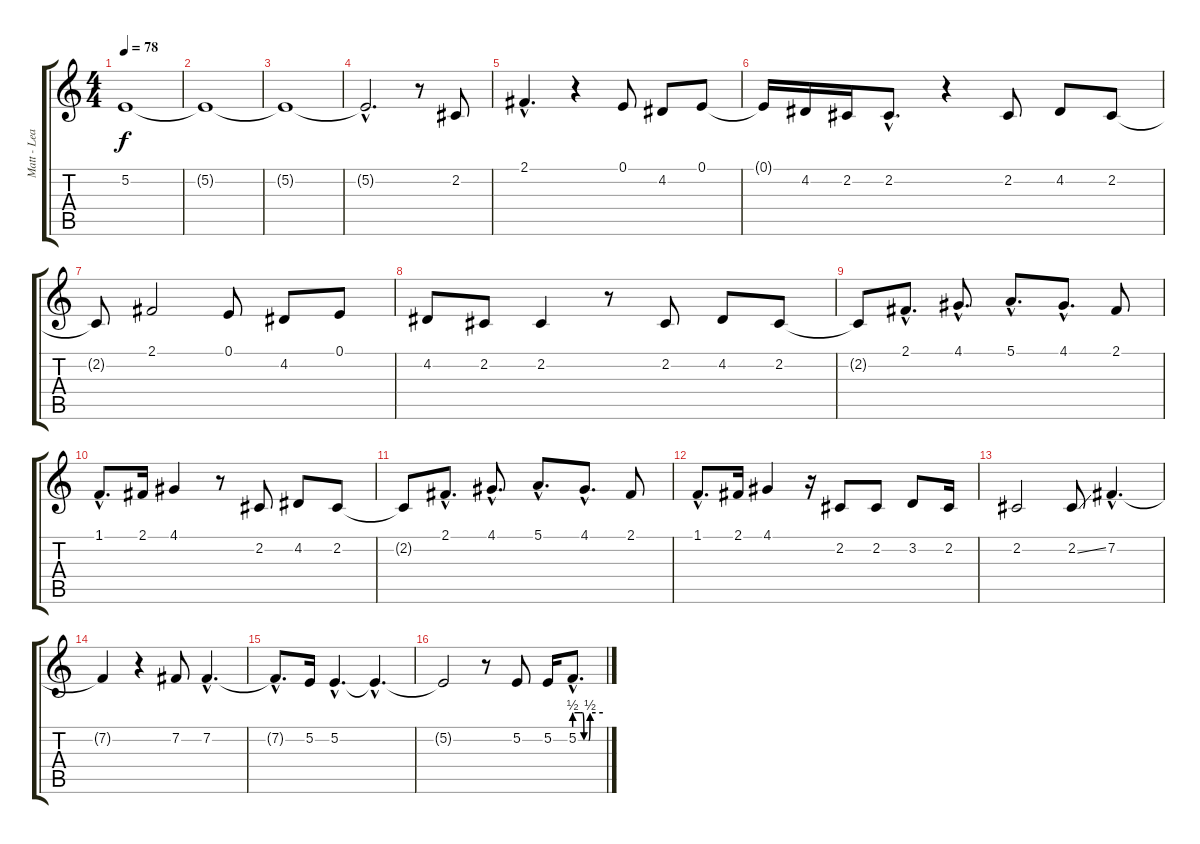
\track ("Matt - Lead Vocals" "Matt - Lea") {instrument trumpet}
\staff {score tabs}
\tuning (E4 B3 G3 D3 A2 E2) {hide}
\ts (4 4)
\tempo 78
\clef g2
\ks c
5.2{t}.1{dy f} |
5.2{t}.1 |
5.2{t}.1 |
5.2{hac t}.2{d} r.8 2.2.8 |
2.1{hac}.4{d} r.4 0.1.8 4.2.8 0.1.8 |
0.1{t}.16 4.2.16 2.2.16 2.2{hac}.8{d} r.4 2.2.8 4.2.8 2.2.8 |
2.2{t}.8 2.1.2 0.1.8 4.2.8 0.1.8 |
4.2.8 2.2.8 2.2.4 r.8 2.2.8 4.2.8 2.2.8 |
2.2{t}.8 2.1{hac}.8{d} 4.1{hac}.8{d} 5.1{hac}.8{d} 4.1{hac}.8{d} 2.1.8 |
1.1{hac}.8{d} 2.1.16 4.1.4 r.8 2.2.8 4.2.8 2.2.8 |
2.2{t}.8 2.1{hac}.8{d} 4.1{hac}.8{d} 5.1{hac}.8{d} 4.1{hac}.8{d} 2.1.8 |
1.1{hac}.8{d} 2.1.16 4.1.4 r.16 2.2.8 2.2.8 3.2.8 2.2.16 |
2.2.2 2.2{ss}.8 7.2{hac}.4{d} |
7.2{t}.4 r.4 7.2.8 7.2{hac}.4{d} |
7.2{hac t}.8{d} 5.2.16 5.2{hac}.4{d} 5.2{hac t}.4{d} |
5.2{t}.2 r.8 5.2.8 5.2.16 5.2{be (custom 0 2 12 2 17 2 20 0 30 0 33 2 60 2) hac}.8{d}
